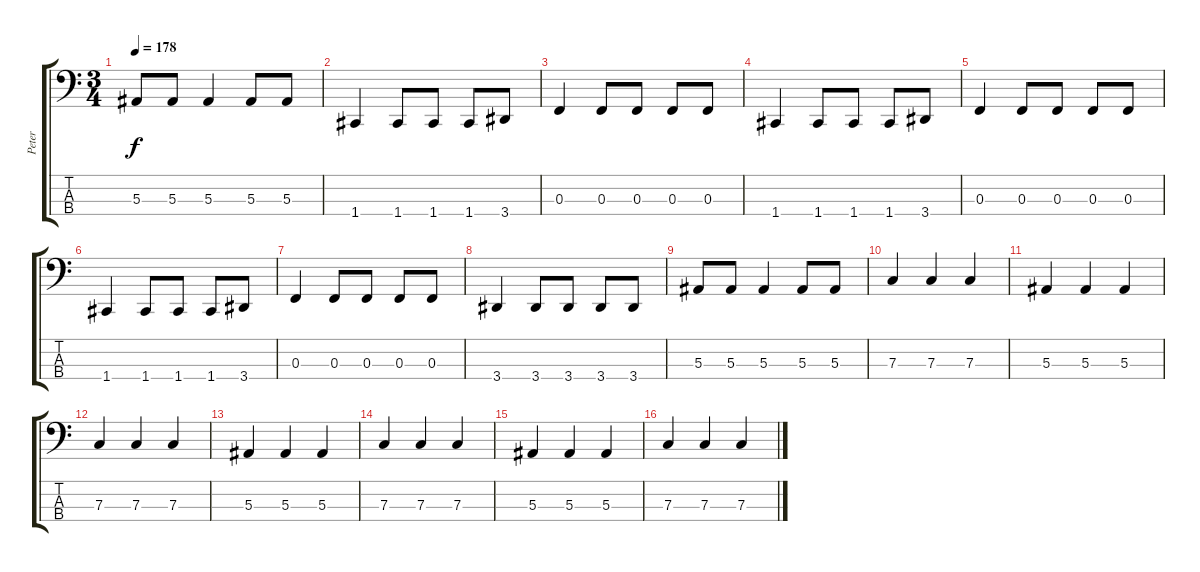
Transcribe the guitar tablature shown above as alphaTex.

\track ("Peter" "Peter") {instrument slapbass1}
\staff {score tabs}
\tuning (Eb2 Bb1 F1 C1) {hide}
\ts (3 4)
\tempo 178
\clef f4
\ks c
5.3.8{dy f} 5.3.8 5.3.4 5.3.8 5.3.8 |
1.4.4 1.4.8 1.4.8 1.4.8 3.4.8 |
0.3.4 0.3.8 0.3.8 0.3.8 0.3.8 |
1.4.4 1.4.8 1.4.8 1.4.8 3.4.8 |
0.3.4 0.3.8 0.3.8 0.3.8 0.3.8 |
1.4.4 1.4.8 1.4.8 1.4.8 3.4.8 |
0.3.4 0.3.8 0.3.8 0.3.8 0.3.8 |
3.4.4 3.4.8 3.4.8 3.4.8 3.4.8 |
5.3.8 5.3.8 5.3.4 5.3.8 5.3.8 |
7.3.4 7.3.4 7.3.4 |
5.3.4 5.3.4 5.3.4 |
7.3.4 7.3.4 7.3.4 |
5.3.4 5.3.4 5.3.4 |
7.3.4 7.3.4 7.3.4 |
5.3.4 5.3.4 5.3.4 |
7.3.4 7.3.4 7.3.4
